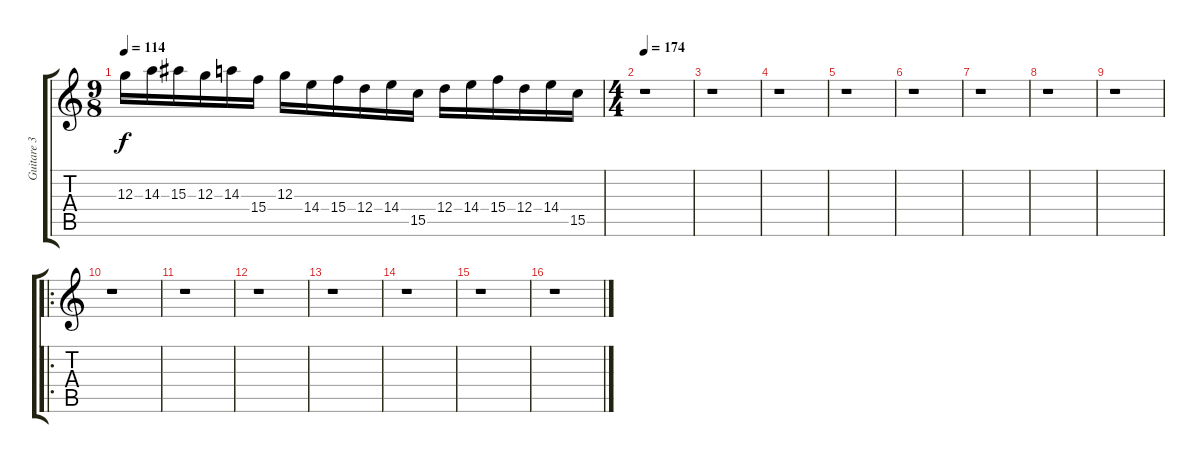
\track ("Guitare 3 + solo" "Guitare 3 ") {instrument distortionguitar}
\staff {score tabs}
\tuning (E4 B3 G3 D3 A2 E2) {hide}
\ts (9 8)
\tempo 114
\clef g2
\ks c
12.3.16{dy f} 14.3.16 15.3.16 12.3.16 14.3.16 15.4.16 12.3.16 14.4.16 15.4.16 12.4.16 14.4.16 15.5.16 12.4.16 14.4.16 15.4.16 12.4.16 14.4.16 15.5.16 |
\ts (4 4)
\tempo 174
r.1 |
r.1 |
r.1 |
r.1 |
r.1 |
r.1 |
r.1 |
r.1 |
\ro
r.1 |
r.1 |
r.1 |
r.1 |
r.1 |
r.1 |
r.1
